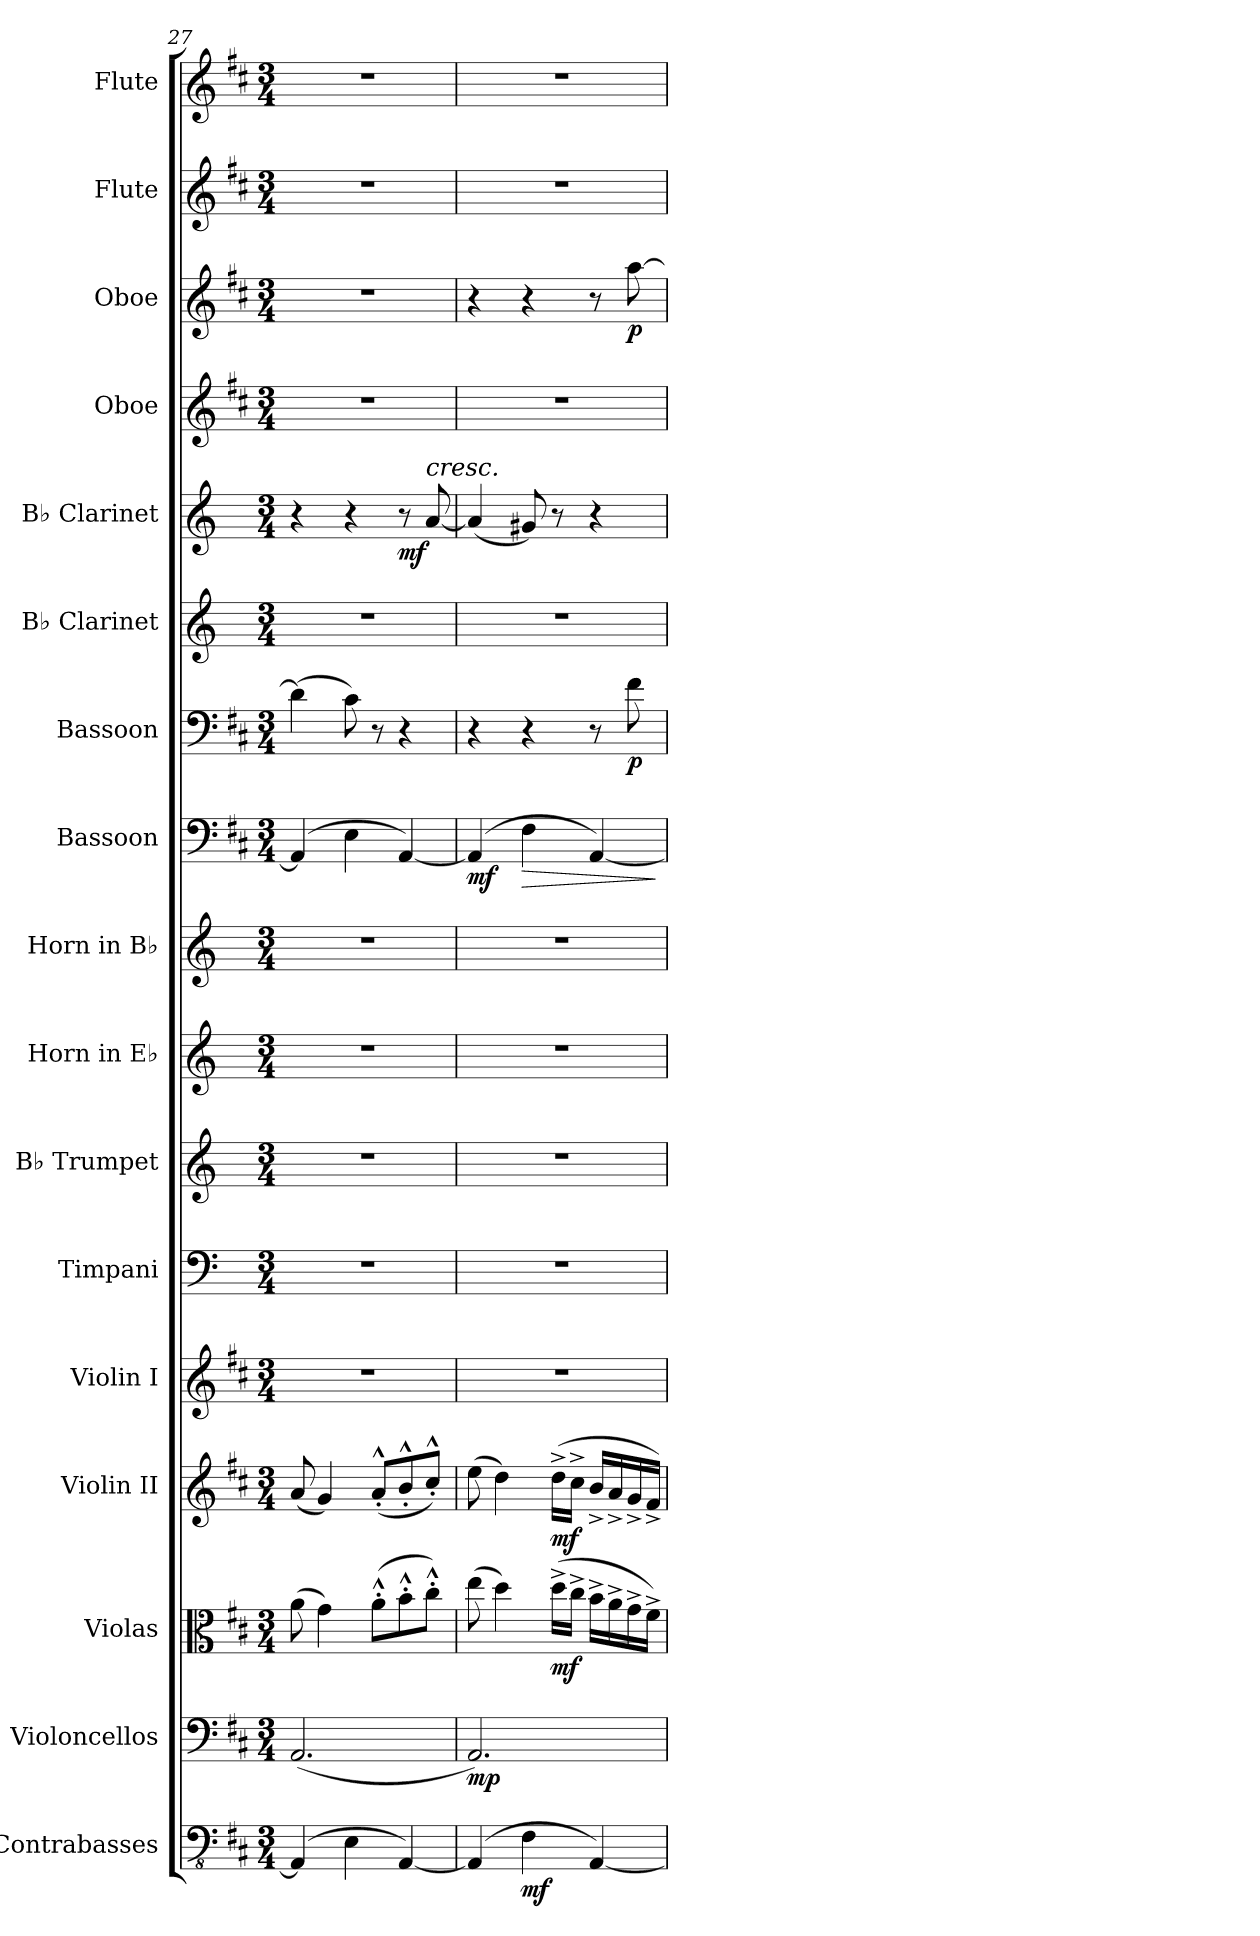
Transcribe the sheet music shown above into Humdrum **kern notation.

**kern	**dynam	**kern	**dynam	**kern	**dynam	**kern	**dynam	**kern	**kern	**kern	**kern	**kern	**kern	**dynam	**kern	**dynam	**kern	**kern	**dynam	**kern	**kern	**dynam	**kern	**kern
*part17	*part17	*part16	*part16	*part15	*part15	*part14	*part14	*part13	*part12	*part11	*part10	*part9	*part8	*part8	*part7	*part7	*part6	*part5	*part5	*part4	*part3	*part3	*part2	*part1
*staff17	*staff17	*staff16	*staff16	*staff15	*staff15	*staff14	*staff14	*staff13	*staff12	*staff11	*staff10	*staff9	*staff8	*staff8	*staff7	*staff7	*staff6	*staff5	*staff5	*staff4	*staff3	*staff3	*staff2	*staff1
*I"Contrabasses	*	*I"Violoncellos	*	*I"Violas	*	*I"Violin II	*	*I"Violin I	*I"Timpani	*I"B♭ Trumpet	*I"Horn in E♭	*I"Horn in B♭	*I"Bassoon	*	*I"Bassoon	*	*I"B♭ Clarinet	*I"B♭ Clarinet	*	*I"Oboe	*I"Oboe	*	*I"Flute	*I"Flute
*I'Cbs.	*	*I'Vcs.	*	*I'Vlas.	*	*I'Vln II.	*	*I'Vln I.	*I'Timp.	*I'B♭ Tpt.	*	*	*I'Bsn.	*	*I'Bsn.	*	*I'B♭ Cl.	*I'B♭ Cl.	*	*I'Ob.	*I'Ob.	*	*I'Fl.	*I'Fl.
*clefFv4	*	*clefF4	*	*clefC3	*	*clefG2	*	*clefG2	*clefF4	*clefG2	*clefG2	*clefG2	*clefF4	*	*clefF4	*	*clefG2	*clefG2	*	*clefG2	*clefG2	*	*clefG2	*clefG2
*	*	*	*	*	*	*	*	*	*	*ITrd1c2	*ITrd5c9	*ITrd1c2	*	*	*	*	*ITrd1c2	*ITrd1c2	*	*	*	*	*	*
*k[f#c#]	*	*k[f#c#]	*	*k[f#c#]	*	*k[f#c#]	*	*k[f#c#]	*k[]	*k[b-e-]	*k[b-e-a-]	*k[b-e-]	*k[f#c#]	*	*k[f#c#]	*	*k[b-e-]	*k[b-e-]	*	*k[f#c#]	*k[f#c#]	*	*k[f#c#]	*k[f#c#]
*M3/4	*	*M3/4	*	*M3/4	*	*M3/4	*	*M3/4	*M3/4	*M3/4	*M3/4	*M3/4	*M3/4	*	*M3/4	*	*M3/4	*M3/4	*	*M3/4	*M3/4	*	*M3/4	*M3/4
=27	=27	=27	=27	=27	=27	=27	=27	=27	=27	=27	=27	=27	=27	=27	=27	=27	=27	=27	=27	=27	=27	=27	=27	=27
(4AAA/]	.	(2.AA/	.	(8a\	.	(8a/	.	2.r	2.r	2.r	2.r	2.r	(4AA/]	.	(4d\]	.	2.r	4r	.	2.r	2.r	.	2.r	2.r
.	.	.	.	4g\)	.	4g/)	.	.	.	.	.	.	.	.	.	.	.	.	.	.	.	.	.	.
4EE\	.	.	.	.	.	.	.	.	.	.	.	.	4E\	.	8c#\)	.	.	4r	.	.	.	.	.	.
.	.	.	.	(8a'^^\L	.	(8a'^^/L	.	.	.	.	.	.	.	.	8r	.	.	.	.	.	.	.	.	.
!	!	!	!	!	!	!	!	!	!	!	!	!	!	!	!	!	!	!	!LO:DY:b	!	!	!	!	!
[4AAA/)	.	.	.	8b'^^\	.	8b'^^/	.	.	.	.	.	.	[4AA/)	.	4r	.	.	8r	mf	.	.	.	.	.
!	!	!	!	!	!	!	!	!	!	!	!	!	!	!	!	!	!	!LO:TX:a:i:t=cresc.	!	!	!	!	!	!
.	.	.	.	8cc#'^^\J)	.	8cc#'^^/J)	.	.	.	.	.	.	.	.	.	.	.	[8g/	.	.	.	.	.	.
=28	=28	=28	=28	=28	=28	=28	=28	=28	=28	=28	=28	=28	=28	=28	=28	=28	=28	=28	=28	=28	=28	=28	=28	=28
!	!	!	!LO:DY:b	!	!	!	!	!	!	!	!	!	!	!LO:DY:b	!	!	!	!	!	!	!	!	!	!
(4AAA/]	.	2.AA/)	mp	(8ee\	.	(8ee\	.	2.r	2.r	2.r	2.r	2.r	(4AA/]	mf	4r	.	2.r	(4g/]	.	2.r	4r	.	2.r	2.r
.	.	.	.	4dd\)	.	4dd\)	.	.	.	.	.	.	.	.	.	.	.	.	.	.	.	.	.	.
!	!LO:DY:b	!	!	!	!	!	!	!	!	!	!	!	!	!LO:HP:b	!	!	!	!	!	!	!	!	!	!
4FF#\	mf	.	.	.	.	.	.	.	.	.	.	.	4F#\	>	4r	.	.	8f#X/)	.	.	4r	.	.	.
!	!	!	!	!	!LO:DY:b	!	!LO:DY:b	!	!	!	!	!	!	!	!	!	!	!	!	!	!	!	!	!
.	.	.	.	(16dd^\LL	mf	(16dd^\LL	mf	.	.	.	.	.	.	.	.	.	.	8r	.	.	.	.	.	.
.	.	.	.	16cc#^\JJ	.	16cc#^\JJ	.	.	.	.	.	.	.	.	.	.	.	.	.	.	.	.	.	.
[4AAA/)	.	.	.	16b^\LL	.	16b^/LL	.	.	.	.	.	.	[4AA/)	.	8r	.	.	4r	.	.	8r	.	.	.
.	.	.	.	16a^\	.	16a^/	.	.	.	.	.	.	.	.	.	.	.	.	.	.	.	.	.	.
!	!	!	!	!	!	!	!	!	!	!	!	!	!	!	!	!LO:DY:b	!	!	!	!	!	!LO:DY:b	!	!
.	.	.	.	16g^\	.	16g^/	.	.	.	.	.	.	.	.	8f#\	p	.	.	.	.	[8aa\	p	.	.
.	.	.	.	16f#^\JJ)	.	16f#^/JJ)	.	.	.	.	.	.	.	.	.	.	.	.	.	.	.	.	.	.
.	.	.	.	.	.	.	.	.	.	.	.	.	.	]	.	.	.	.	.	.	.	.	.	.
=	=	=	=	=	=	=	=	=	=	=	=	=	=	=	=	=	=	=	=	=	=	=	=	=
*-	*-	*-	*-	*-	*-	*-	*-	*-	*-	*-	*-	*-	*-	*-	*-	*-	*-	*-	*-	*-	*-	*-	*-	*-
